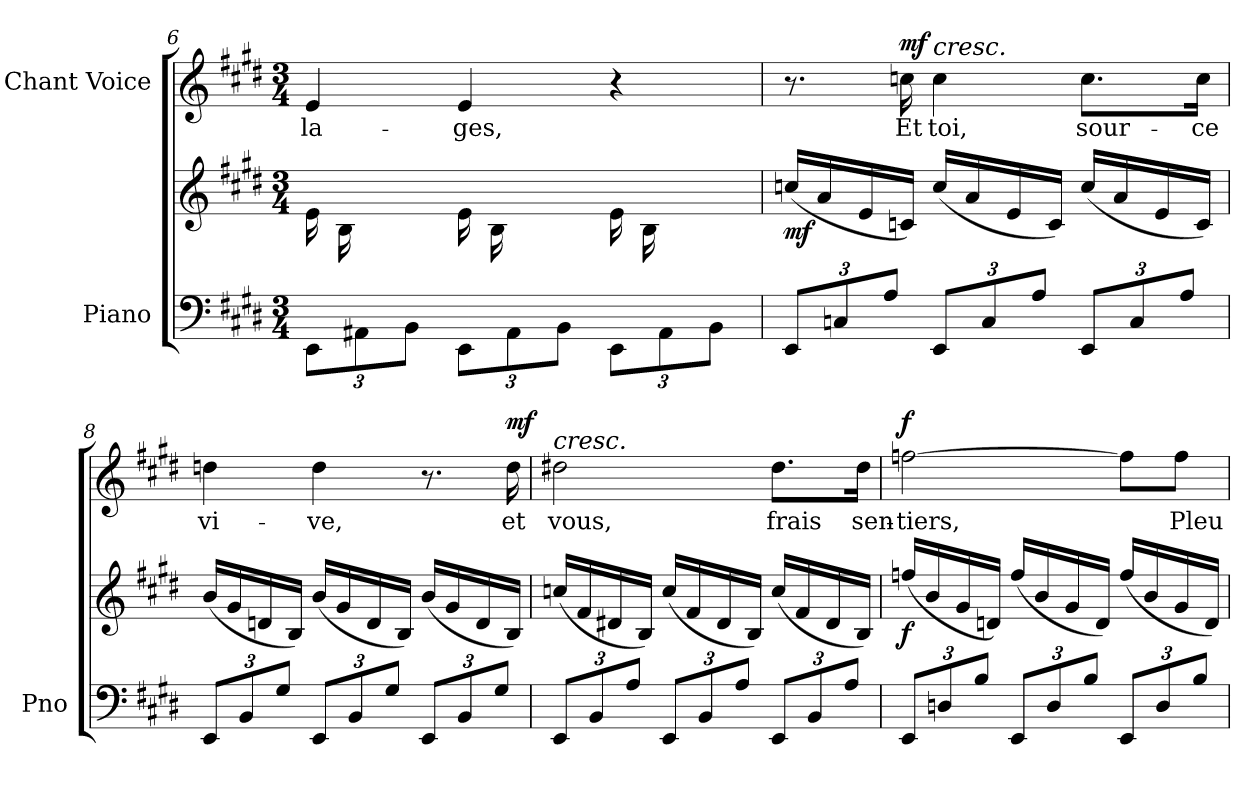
**kern	**kern	**dynam	**kern	**text	**dynam
*part2	*part2	*part2	*part1	*part1	*part1
*staff3	*staff2	*staff2/3	*staff1	*staff1	*staff1
*I"Piano	*	*	*I"Chant Voice	*	*
*I'Pno	*	*	*	*	*
*clefF4	*clefG2	*	*clefG2	*	*
*k[f#c#g#d#]	*k[f#c#g#d#]	*	*k[f#c#g#d#]	*	*
*M3/4	*M3/4	*	*M3/4	*	*
=6	=6	=6	=6	=6	=6
*^	*	*	*	*	*
*	*Xbrackettup	*	*	*	*	*
!	!	!	!	!	!LO:LY:b	!
8ryy	12EE\L	(>16e\LL	.	4e/	-la-	.
.	.	16B\	.	.	.	.
.	12AA#X\	.	.	.	.	.
16G#/	.	8ryy	.	.	.	.
.	12BB\J	.	.	.	.	.
16E/JJ)	.	.	.	.	.	.
!	!	!	!	!	!LO:LY:b	!
8ryy	12EE\L	(>16e\LL	.	4e/	-ges,	.
.	.	16B\	.	.	.	.
.	12AA#\	.	.	.	.	.
16G#/	.	8ryy	.	.	.	.
.	12BB\J	.	.	.	.	.
16E/JJ)	.	.	.	.	.	.
8ryy	12EE\L	(>16e\LL	.	4r	.	.
.	.	16B\	.	.	.	.
.	12AA#\	.	.	.	.	.
16G#/	.	8ryy	.	.	.	.
.	12BB\J	.	.	.	.	.
16E/JJ)	.	.	.	.	.	.
*v	*v	*	*	*	*	*
=7	=7	=7	=7	=7	=7
!	!	!LO:DY:b	!	!	!
12EE/L	(<16ccn/LL	mf	8.r	.	.
.	16a/	.	.	.	.
12Cn/	.	.	.	.	.
.	16e/	.	.	.	.
12A/J	.	.	.	.	.
!	!	!	!	!LO:LY:b	!LO:DY:a
.	16cn/JJ)	.	16ccn\	Et	mf
!	!	!	!LO:TX:a:i:t=cresc.	!	!
!	!	!	!	!LO:LY:b	!
12EE/L	(<16cc/LL	.	4cc\	toi,	.
.	16a/	.	.	.	.
12C/	.	.	.	.	.
.	16e/	.	.	.	.
12A/J	.	.	.	.	.
.	16c/JJ)	.	.	.	.
!	!	!	!	!LO:LY:b	!
12EE/L	(<16cc/LL	.	8.cc\L	sour-	.
.	16a/	.	.	.	.
12C/	.	.	.	.	.
.	16e/	.	.	.	.
12A/J	.	.	.	.	.
!	!	!	!	!LO:LY:b	!
.	16c/JJ)	.	16cc\Jk	-ce	.
!!LO:LB:g=z
=8	=8	=8	=8	=8	=8
!	!	!	!	!LO:LY:b	!
12EE/L	(<16b/LL	.	4ddn\	vi-	.
.	16g#/	.	.	.	.
12BB/	.	.	.	.	.
.	16dn/	.	.	.	.
12G#/J	.	.	.	.	.
.	16B/JJ)	.	.	.	.
!	!	!	!	!LO:LY:b	!
12EE/L	(<16b/LL	.	4dd\	-ve,	.
.	16g#/	.	.	.	.
12BB/	.	.	.	.	.
.	16d/	.	.	.	.
12G#/J	.	.	.	.	.
.	16B/JJ)	.	.	.	.
12EE/L	(<16b/LL	.	8.r	.	.
.	16g#/	.	.	.	.
12BB/	.	.	.	.	.
.	16d/	.	.	.	.
12G#/J	.	.	.	.	.
!	!	!	!	!LO:LY:b	!LO:DY:a
.	16B/JJ)	.	16dd\	et	mf
=9	=9	=9	=9	=9	=9
!	!	!	!LO:TX:a:i:t=cresc.	!	!
!	!	!	!	!LO:LY:b	!
12EE/L	(<16ccn/LL	.	2dd#X\	vous,	.
.	16f#/	.	.	.	.
12BB/	.	.	.	.	.
.	16d#X/	.	.	.	.
12A/J	.	.	.	.	.
.	16B/JJ)	.	.	.	.
12EE/L	(<16cc/LL	.	.	.	.
.	16f#/	.	.	.	.
12BB/	.	.	.	.	.
.	16d#/	.	.	.	.
12A/J	.	.	.	.	.
.	16B/JJ)	.	.	.	.
!	!	!	!	!LO:LY:b	!
12EE/L	(<16cc/LL	.	8.dd#\L	frais	.
.	16f#/	.	.	.	.
12BB/	.	.	.	.	.
.	16d#/	.	.	.	.
12A/J	.	.	.	.	.
!	!	!	!	!LO:LY:b	!
.	16B/JJ)	.	16dd#\Jk	sen-	.
=10	=10	=10	=10	=10	=10
!	!	!LO:DY:b	!	!LO:LY:b	!LO:DY:a
12EE/L	(<16ffn/LL	f	[2ffn\	-tiers,	f
.	16b/	.	.	.	.
12Dn/	.	.	.	.	.
.	16g#/	.	.	.	.
12B/J	.	.	.	.	.
.	16dn/JJ)	.	.	.	.
12EE/L	(<16ff/LL	.	.	.	.
.	16b/	.	.	.	.
12D/	.	.	.	.	.
.	16g#/	.	.	.	.
12B/J	.	.	.	.	.
.	16d/JJ)	.	.	.	.
12EE/L	(<16ff/LL	.	8ff\L]	.	.
.	16b/	.	.	.	.
12D/	.	.	.	.	.
!	!	!	!	!LO:LY:b	!
.	16g#/	.	8ff\J	Pleu-	.
12B/J	.	.	.	.	.
.	16d/JJ)	.	.	.	.
=	=	=	=	=	=
*-	*-	*-	*-	*-	*-
